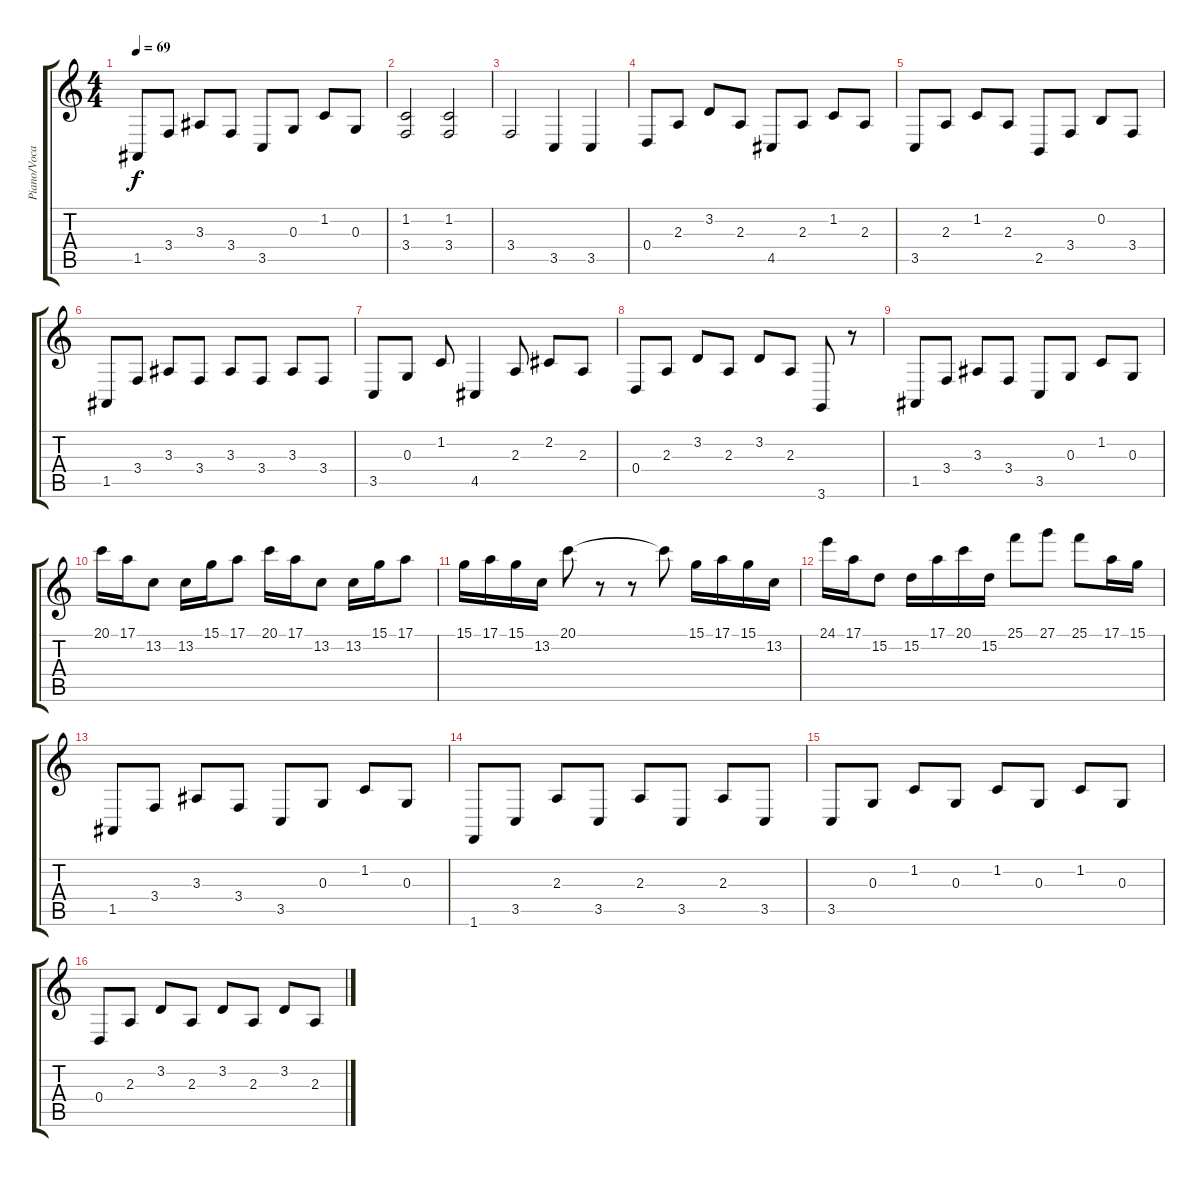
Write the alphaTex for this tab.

\track ("Piano/Vocal" "Piano/Voca") {instrument acousticgrandpiano}
\staff {score tabs}
\tuning (E4 B3 G3 D3 A2 E2) {hide}
\ts (4 4)
\tempo 69
\clef g2
\ks c
1.5.8{dy f} 3.4.8 3.3.8 3.4.8 3.5.8 0.3.8 1.2.8 0.3.8 |
(1.2 3.4).2 (1.2 3.4).2 |
3.4.2 3.5.4 3.5.4 |
0.4.8 2.3.8 3.2.8 2.3.8 4.5.8 2.3.8 1.2.8 2.3.8 |
3.5.8 2.3.8 1.2.8 2.3.8 2.5.8 3.4.8 0.2.8 3.4.8 |
1.5.8 3.4.8 3.3.8 3.4.8 3.3.8 3.4.8 3.3.8 3.4.8 |
3.5.8 0.3.8 1.2.8 4.5.4 2.3.8 2.2.8 2.3.8 |
0.4.8 2.3.8 3.2.8 2.3.8 3.2.8 2.3.8 3.6.8 r.8 |
1.5.8 3.4.8 3.3.8 3.4.8 3.5.8 0.3.8 1.2.8 0.3.8 |
20.1.16 17.1.16 13.2.8 13.2.16 15.1.16 17.1.8 20.1.16 17.1.16 13.2.8 13.2.16 15.1.16 17.1.8 |
15.1.16 17.1.16 15.1.16 13.2.16 20.1.8 r.8 r.8 20.1{t}.8 15.1.16 17.1.16 15.1.16 13.2.16 |
24.1.16 17.1.16 15.2.8 15.2.16 17.1.16 20.1.16 15.2.16 25.1.8 27.1.8 25.1.8 17.1.16 15.1.16 |
1.5.8 3.4.8 3.3.8 3.4.8 3.5.8 0.3.8 1.2.8 0.3.8 |
1.6.8 3.5.8 2.3.8 3.5.8 2.3.8 3.5.8 2.3.8 3.5.8 |
3.5.8 0.3.8 1.2.8 0.3.8 1.2.8 0.3.8 1.2.8 0.3.8 |
0.4.8 2.3.8 3.2.8 2.3.8 3.2.8 2.3.8 3.2.8 2.3.8
